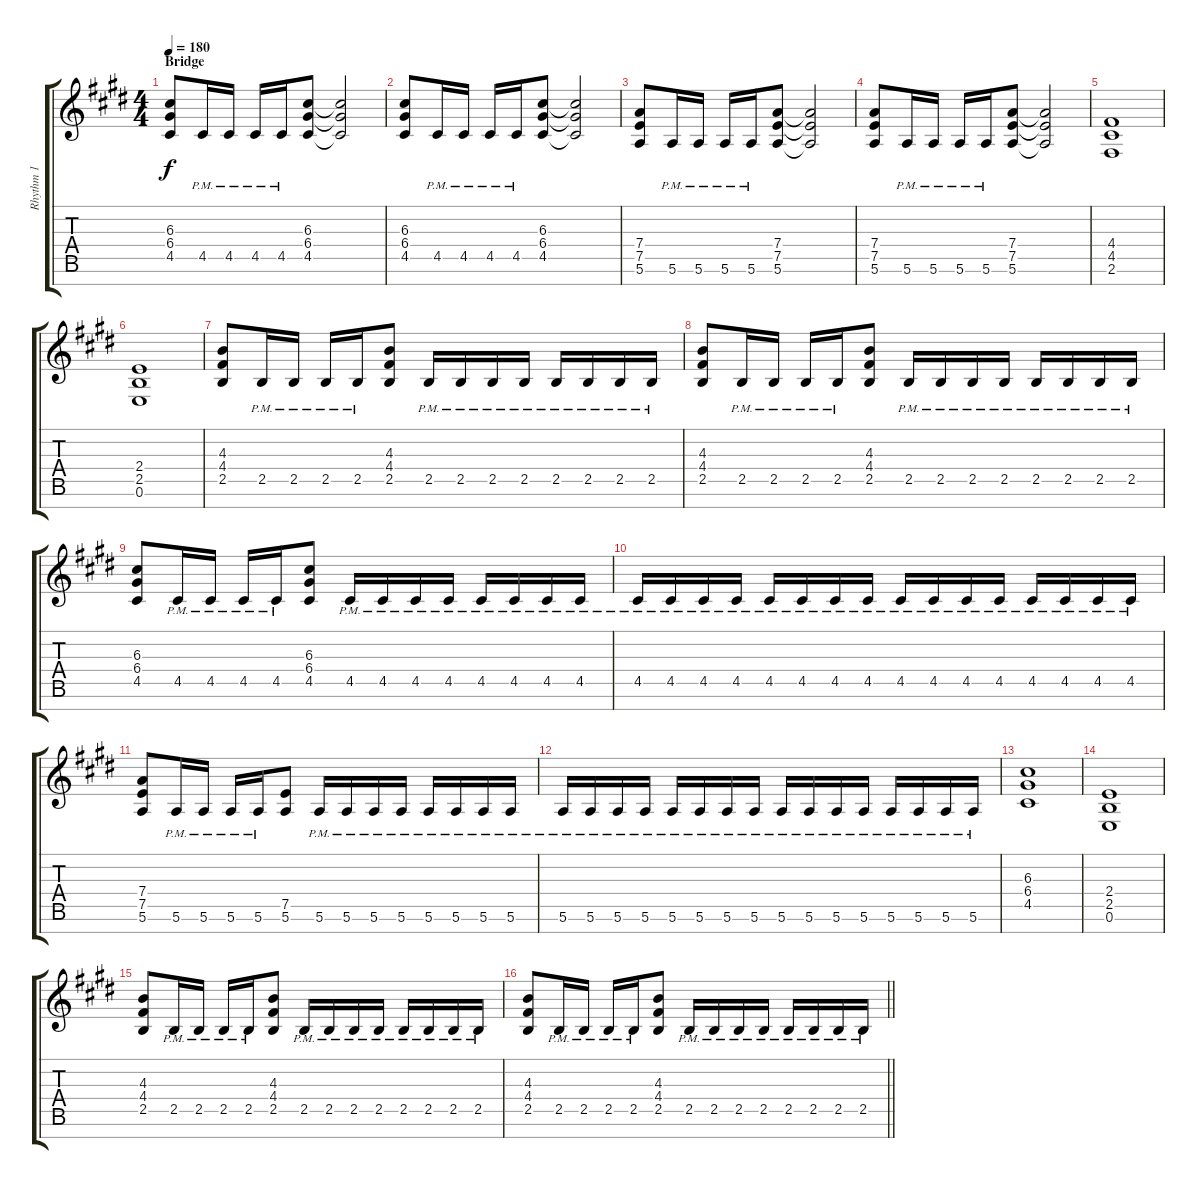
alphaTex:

\track ("Rhythm 1" "Rhythm 1") {instrument distortionguitar}
\staff {score tabs}
\tuning (E4 B3 G3 D3 A2 E2 B1) {hide}
\ts (4 4)
\section ("" "Bridge")
\tempo 180
\clef g2
\ks c#minor
(6.3 6.4 4.5).8{dy f} 4.5{pm}.16 4.5{pm}.16 4.5{pm}.16 4.5{pm}.16 (6.3 6.4 4.5).8 (6.3{t} 6.4{t} 4.5{t}).2 |
(6.3 6.4 4.5).8 4.5{pm}.16 4.5{pm}.16 4.5{pm}.16 4.5{pm}.16 (6.3 6.4 4.5).8 (6.3{t} 6.4{t} 4.5{t}).2 |
(7.4 7.5 5.6).8 5.6{pm}.16 5.6{pm}.16 5.6{pm}.16 5.6{pm}.16 (7.4 7.5 5.6).8 (7.4{t} 7.5{t} 5.6{t}).2 |
(7.4 7.5 5.6).8 5.6{pm}.16 5.6{pm}.16 5.6{pm}.16 5.6{pm}.16 (7.4 7.5 5.6).8 (7.4{t} 7.5{t} 5.6{t}).2 |
(4.4 4.5 2.6).1 |
(2.4 2.5 0.6).1 |
(4.3 4.4 2.5).8 2.5{pm}.16 2.5{pm}.16 2.5{pm}.16 2.5{pm}.16 (4.3 4.4 2.5).8 2.5{pm}.16 2.5{pm}.16 2.5{pm}.16 2.5{pm}.16 2.5{pm}.16 2.5{pm}.16 2.5{pm}.16 2.5{pm}.16 |
(4.3 4.4 2.5).8 2.5{pm}.16 2.5{pm}.16 2.5{pm}.16 2.5{pm}.16 (4.3 4.4 2.5).8 2.5{pm}.16 2.5{pm}.16 2.5{pm}.16 2.5{pm}.16 2.5{pm}.16 2.5{pm}.16 2.5{pm}.16 2.5{pm}.16 |
(6.3 6.4 4.5).8 4.5{pm}.16 4.5{pm}.16 4.5{pm}.16 4.5{pm}.16 (6.3 6.4 4.5).8 4.5{pm}.16 4.5{pm}.16 4.5{pm}.16 4.5{pm}.16 4.5{pm}.16 4.5{pm}.16 4.5{pm}.16 4.5{pm}.16 |
4.5{pm}.16 4.5{pm}.16 4.5{pm}.16 4.5{pm}.16 4.5{pm}.16 4.5{pm}.16 4.5{pm}.16 4.5{pm}.16 4.5{pm}.16 4.5{pm}.16 4.5{pm}.16 4.5{pm}.16 4.5{pm}.16 4.5{pm}.16 4.5{pm}.16 4.5{pm}.16 |
(7.4 7.5 5.6).8 5.6{pm}.16 5.6{pm}.16 5.6{pm}.16 5.6{pm}.16 (7.5 5.6).8 5.6{pm}.16 5.6{pm}.16 5.6{pm}.16 5.6{pm}.16 5.6{pm}.16 5.6{pm}.16 5.6{pm}.16 5.6{pm}.16 |
5.6{pm}.16 5.6{pm}.16 5.6{pm}.16 5.6{pm}.16 5.6{pm}.16 5.6{pm}.16 5.6{pm}.16 5.6{pm}.16 5.6{pm}.16 5.6{pm}.16 5.6{pm}.16 5.6{pm}.16 5.6{pm}.16 5.6{pm}.16 5.6{pm}.16 5.6{pm}.16 |
(6.3 6.4 4.5).1 |
(2.4 2.5 0.6).1 |
(4.3 4.4 2.5).8 2.5{pm}.16 2.5{pm}.16 2.5{pm}.16 2.5{pm}.16 (4.3 4.4 2.5).8 2.5{pm}.16 2.5{pm}.16 2.5{pm}.16 2.5{pm}.16 2.5{pm}.16 2.5{pm}.16 2.5{pm}.16 2.5{pm}.16 |
\barLineRight lightlight
(4.3 4.4 2.5).8 2.5{pm}.16 2.5{pm}.16 2.5{pm}.16 2.5{pm}.16 (4.3 4.4 2.5).8 2.5{pm}.16 2.5{pm}.16 2.5{pm}.16 2.5{pm}.16 2.5{pm}.16 2.5{pm}.16 2.5{pm}.16 2.5{pm}.16
